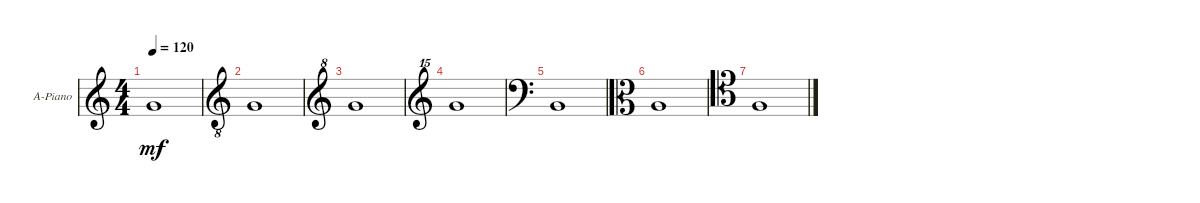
\defaultSystemsLayout 4
\bracketExtendMode groupsimilarinstruments
\firstSystemTrackNameOrientation horizontal
\otherSystemsTrackNameOrientation horizontal
\track ("Acoustic Piano" "A-Piano") {instrument acousticgrandpiano}
\staff {score}
\tuning (E4 B3 G3 D3 A2 E2)
\ts (4 4)
\tempo 120
\clef g2
\ks c
8.2.1{dy mf instrument acousticgrandpiano beam Up} |
\ottava 8vb
10.5.1{beam Up} |
\ottava 8va
15.1.1{beam Up} |
\ottava 15ma
27.1.1{beam Up} |
\clef f4
\ottava regular
2.5.1{beam Up} |
\clef c3
2.3.1{beam Up} |
\clef c4
3.4.1{beam Up}
